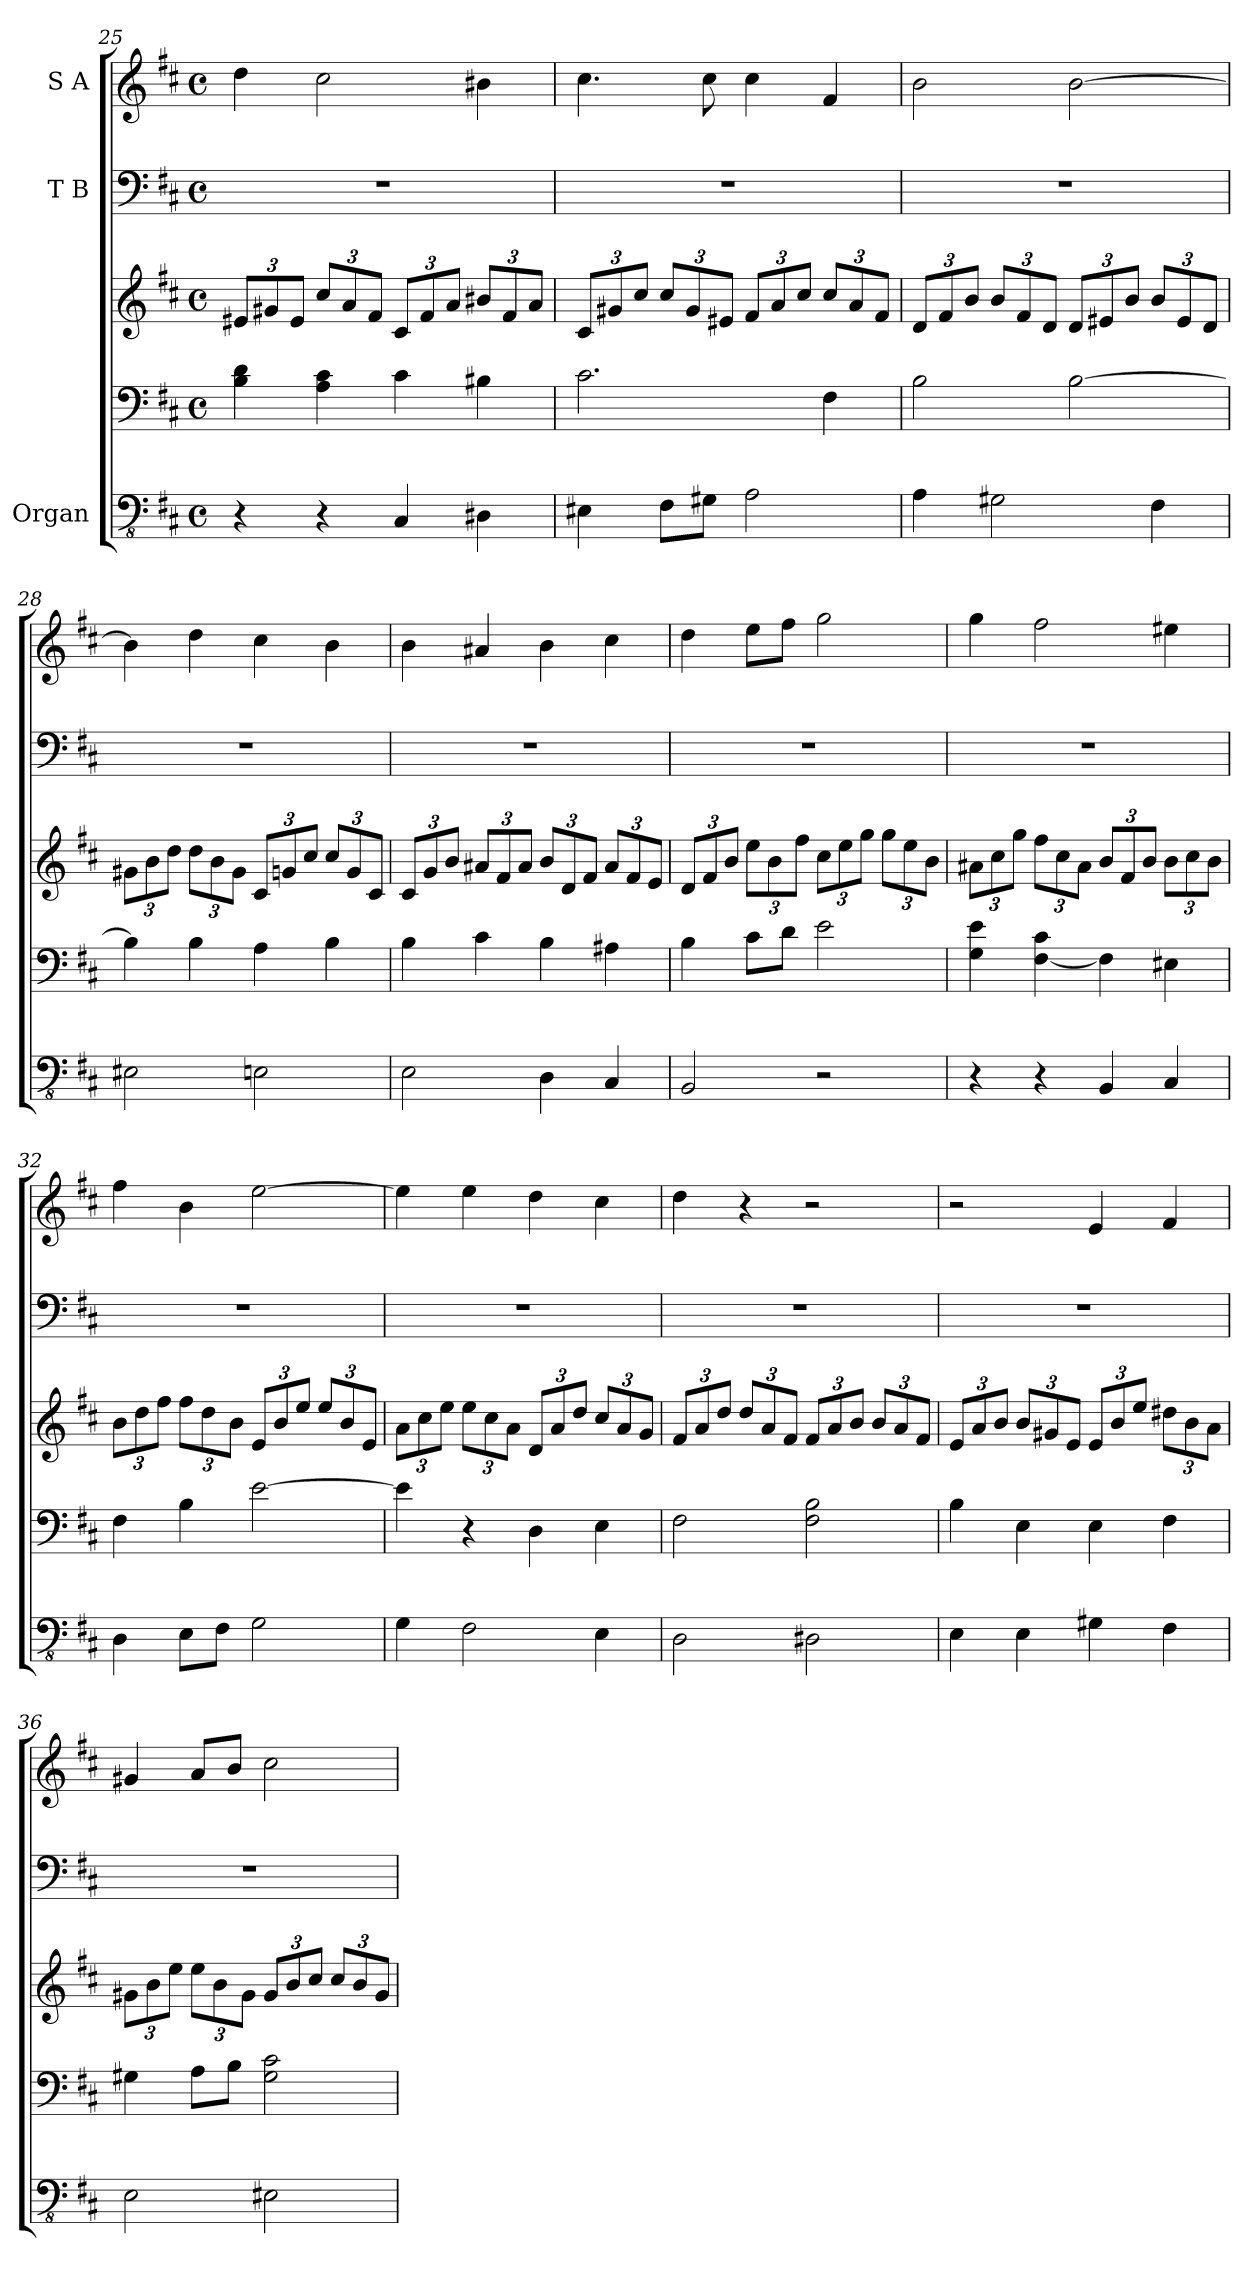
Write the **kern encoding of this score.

**kern	**kern	**kern	**kern	**kern
*part3	*part3	*part3	*part2	*part1
*staff5	*staff4	*staff3	*staff2	*staff1
*I"Organ	*	*	*I"T B	*I"S A
!!LO:PB:g=z
*clefFv4	*clefF4	*clefG2	*clefF4	*clefG2
*k[f#c#]	*k[f#c#]	*k[f#c#]	*k[f#c#]	*k[f#c#]
*M4/4	*M4/4	*M4/4	*M4/4	*M4/4
*met(c)	*met(c)	*met(c)	*met(c)	*met(c)
*	*	*Xbrackettup	*	*
=25	=25	=25	=25	=25
4r	4B\ 4d\	12e#X/L	1r	4dd\
.	.	12g#X/	.	.
.	.	12e#/J	.	.
4r	4A\ 4c#\	12cc#/L	.	2cc#\
.	.	12a/	.	.
.	.	12f#/J	.	.
4CC#/	4c#\	12c#/L	.	.
.	.	12f#/	.	.
.	.	12a/J	.	.
4DD#X\	4B#X\	12b#X/L	.	4b#X\
.	.	12f#/	.	.
.	.	12a/J	.	.
=26	=26	=26	=26	=26
4EE#X\	2.c#\	12c#/L	1r	4.cc#\
.	.	12g#X/	.	.
.	.	12cc#/J	.	.
8FF#\L	.	12cc#/L	.	.
.	.	12g#/	.	.
8GG#X\J	.	.	.	8cc#\
.	.	12e#X/J	.	.
2AA\	.	12f#/L	.	4cc#\
.	.	12a/	.	.
.	.	12cc#/J	.	.
.	4F#\	12cc#/L	.	4f#/
.	.	12a/	.	.
.	.	12f#/J	.	.
=27	=27	=27	=27	=27
4AA\	2B\	12d/L	1r	2b\
.	.	12f#/	.	.
.	.	12b/J	.	.
2GG#X\	.	12b/L	.	.
.	.	12f#/	.	.
.	.	12d/J	.	.
.	[2B\	12d/L	.	[2b\
.	.	12e#X/	.	.
.	.	12b/J	.	.
4FF#\	.	12b/L	.	.
.	.	12e#/	.	.
.	.	12d/J	.	.
=28	=28	=28	=28	=28
2EE#X\	4B\]	12g#X\L	1r	4b\]
.	.	12b\	.	.
.	.	12dd\J	.	.
.	4B\	12dd\L	.	4dd\
.	.	12b\	.	.
.	.	12g#\J	.	.
2EEn\	4A\	12c#/L	.	4cc#\
.	.	12gn/	.	.
.	.	12cc#/J	.	.
.	4B\	12cc#/L	.	4b\
.	.	12g/	.	.
.	.	12c#/J	.	.
!!LO:LB:g=z
=29	=29	=29	=29	=29
2EE\	4B\	12c#/L	1r	4b\
.	.	12g/	.	.
.	.	12b/J	.	.
.	4c#\	12a#X/L	.	4a#X/
.	.	12f#/	.	.
.	.	12a#/J	.	.
4DD\	4B\	12b/L	.	4b\
.	.	12d/	.	.
.	.	12f#/J	.	.
4CC#/	4A#X\	12a#/L	.	4cc#\
.	.	12f#/	.	.
.	.	12e/J	.	.
=30	=30	=30	=30	=30
2BBB/	4B\	12d/L	1r	4dd\
.	.	12f#/	.	.
.	.	12b/J	.	.
.	8c#\L	12ee\L	.	8ee\L
.	.	12b\	.	.
.	8d\J	.	.	8ff#\J
.	.	12ff#\J	.	.
2r	2e\	12cc#\L	.	2gg\
.	.	12ee\	.	.
.	.	12gg\J	.	.
.	.	12gg\L	.	.
.	.	12ee\	.	.
.	.	12b\J	.	.
=31	=31	=31	=31	=31
4r	4G\ 4e\	12a#X\L	1r	4gg\
.	.	12cc#\	.	.
.	.	12gg\J	.	.
4r	[4F#\ 4c#\	12ff#\L	.	2ff#\
.	.	12cc#\	.	.
.	.	12a#\J	.	.
4BBB/	4F#\]	12b/L	.	.
.	.	12f#/	.	.
.	.	12b/J	.	.
4CC#/	4E#X\	12b\L	.	4ee#X\
.	.	12cc#\	.	.
.	.	12b\J	.	.
=32	=32	=32	=32	=32
4DD\	4F#\	12b\L	1r	4ff#\
.	.	12dd\	.	.
.	.	12ff#\J	.	.
8EE\L	4B\	12ff#\L	.	4b\
.	.	12dd\	.	.
8FF#\J	.	.	.	.
.	.	12b\J	.	.
2GG\	[2e\	12e/L	.	[2ee\
.	.	12b/	.	.
.	.	12ee/J	.	.
.	.	12ee/L	.	.
.	.	12b/	.	.
.	.	12e/J	.	.
!!LO:LB:g=z
=33	=33	=33	=33	=33
4GG\	4e\]	12a\L	1r	4ee\]
.	.	12cc#\	.	.
.	.	12ee\J	.	.
2FF#\	4r	12ee\L	.	4ee\
.	.	12cc#\	.	.
.	.	12a\J	.	.
.	4D\	12d/L	.	4dd\
.	.	12a/	.	.
.	.	12dd/J	.	.
4EE\	4E\	12cc#/L	.	4cc#\
.	.	12a/	.	.
.	.	12g/J	.	.
=34	=34	=34	=34	=34
2DD\	2F#\	12f#/L	1r	4dd\
.	.	12a/	.	.
.	.	12dd/J	.	.
.	.	12dd/L	.	4r
.	.	12a/	.	.
.	.	12f#/J	.	.
2DD#X\	2F#\ 2B\	12f#/L	.	2r
.	.	12a/	.	.
.	.	12b/J	.	.
.	.	12b/L	.	.
.	.	12a/	.	.
.	.	12f#/J	.	.
=35	=35	=35	=35	=35
4EE\	4B\	12e/L	1r	2r
.	.	12a/	.	.
.	.	12b/J	.	.
4EE\	4E\	12b/L	.	.
.	.	12g#X/	.	.
.	.	12e/J	.	.
4GG#X\	4E\	12e/L	.	4e/
.	.	12b/	.	.
.	.	12ee/J	.	.
4FF#\	4F#\	12dd#X\L	.	4f#/
.	.	12b\	.	.
.	.	12a\J	.	.
=36	=36	=36	=36	=36
2EE\	4G#X\	12g#X\L	1r	4g#X/
.	.	12b\	.	.
.	.	12ee\J	.	.
.	8A\L	12ee\L	.	8a/L
.	.	12b\	.	.
.	8B\J	.	.	8b/J
.	.	12g#\J	.	.
2EE#X\	2G#\ 2c#\	12g#/L	.	2cc#\
.	.	12b/	.	.
.	.	12cc#/J	.	.
.	.	12cc#/L	.	.
.	.	12b/	.	.
.	.	12g#/J	.	.
=	=	=	=	=
*-	*-	*-	*-	*-
